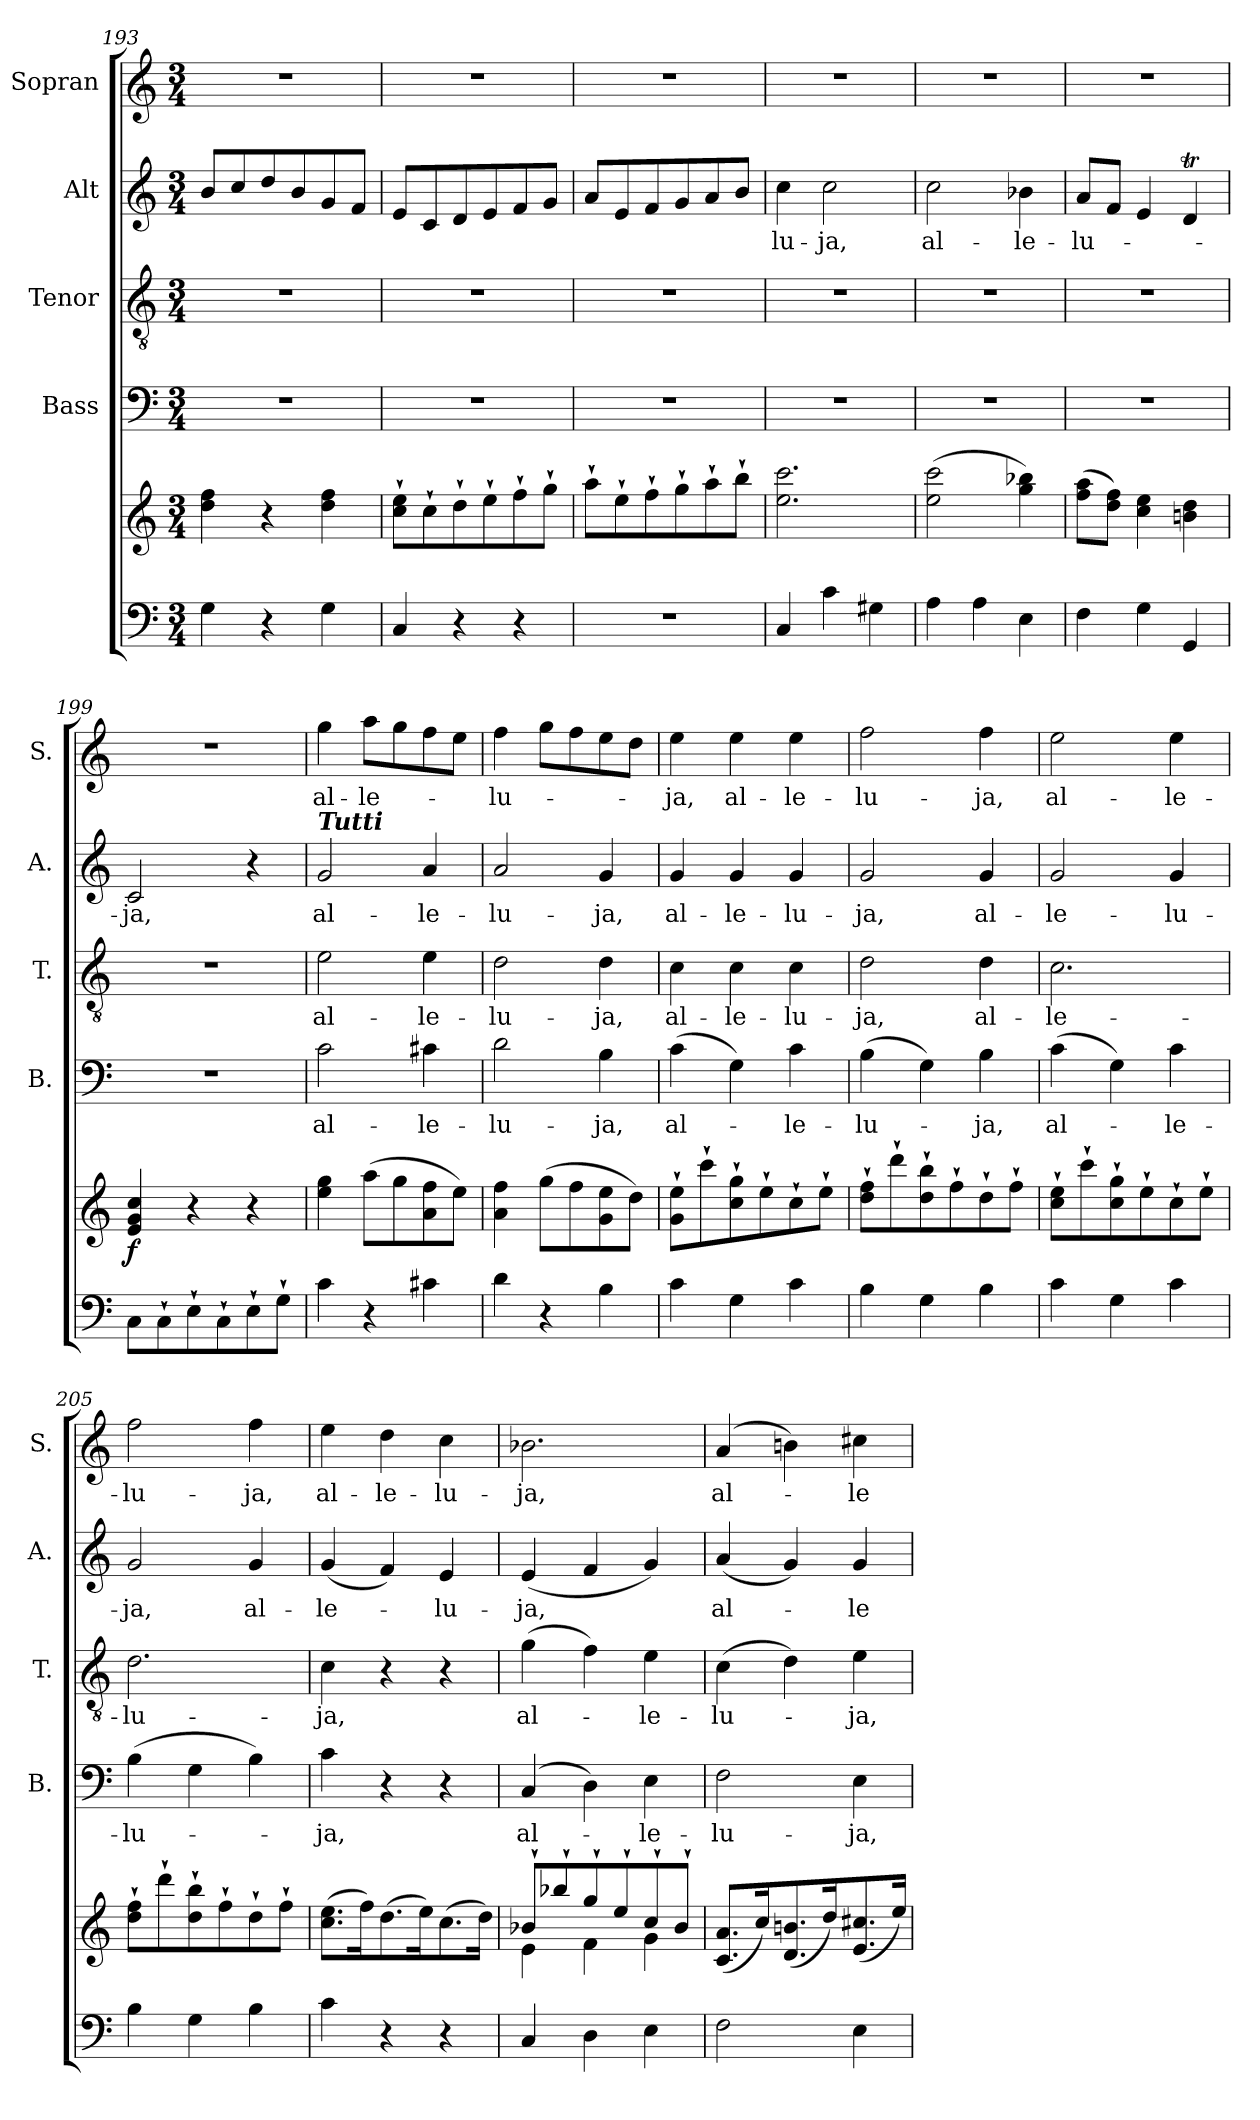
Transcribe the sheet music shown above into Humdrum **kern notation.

**kern	**kern	**dynam	**kern	**text	**kern	**text	**kern	**text	**kern	**text
*part5	*part5	*part5	*part4	*part4	*part3	*part3	*part2	*part2	*part1	*part1
*staff6	*staff5	*staff5/6	*staff4	*staff4	*staff3	*staff3	*staff2	*staff2	*staff1	*staff1
*	*	*	*I"Bass	*	*I"Tenor	*	*I"Alt	*	*I"Sopran	*
*	*	*	*I'B.	*	*I'T.	*	*I'A.	*	*I'S.	*
*clefF4	*clefG2	*	*clefF4	*	*clefGv2	*	*clefG2	*	*clefG2	*
*k[]	*k[]	*	*k[]	*	*k[]	*	*k[]	*	*k[]	*
*C:	*C:	*	*C:	*	*C:	*	*C:	*	*C:	*
*M3/4	*M3/4	*	*M3/4	*	*M3/4	*	*M3/4	*	*M3/4	*
=193	=193	=193	=193	=193	=193	=193	=193	=193	=193	=193
4G\	4dd\ 4ff\	.	2.r	.	2.r	.	8b/L	.	2.r	.
.	.	.	.	.	.	.	8cc/	.	.	.
4r	4r	.	.	.	.	.	8dd/	.	.	.
.	.	.	.	.	.	.	8b/	.	.	.
4G\	4dd\ 4ff\	.	.	.	.	.	8g/	.	.	.
.	.	.	.	.	.	.	8f/J	.	.	.
=194	=194	=194	=194	=194	=194	=194	=194	=194	=194	=194
4C/	8cc\`> 8ee\`>L	.	2.r	.	2.r	.	8e/L	.	2.r	.
.	8cc`>\	.	.	.	.	.	8c/	.	.	.
4r	8dd`>\	.	.	.	.	.	8d/	.	.	.
.	8ee`>\	.	.	.	.	.	8e/	.	.	.
4r	8ff`>\	.	.	.	.	.	8f/	.	.	.
.	8gg`>\J	.	.	.	.	.	8g/J	.	.	.
=195	=195	=195	=195	=195	=195	=195	=195	=195	=195	=195
2.r	8aa`>\L	.	2.r	.	2.r	.	8a/L	.	2.r	.
.	8ee`>\	.	.	.	.	.	8e/	.	.	.
.	8ff`>\	.	.	.	.	.	8f/	.	.	.
.	8gg`>\	.	.	.	.	.	8g/	.	.	.
.	8aa`>\	.	.	.	.	.	8a/	.	.	.
.	8bb`>\J	.	.	.	.	.	8b/J	.	.	.
!!LO:LB:g=z
=196	=196	=196	=196	=196	=196	=196	=196	=196	=196	=196
!	!	!	!	!	!	!	!	!LO:LY:b	!	!
4C/	2.ee\ 2.ccc\	.	2.r	.	2.r	.	4cc\	-lu-	2.r	.
!	!	!	!	!	!	!	!	!LO:LY:b	!	!
4c\	.	.	.	.	.	.	2cc\	-ja,	.	.
4G#X\	.	.	.	.	.	.	.	.	.	.
=197	=197	=197	=197	=197	=197	=197	=197	=197	=197	=197
!	!	!	!	!	!	!	!	!LO:LY:b	!	!
4A\	(>2ee\ 2ccc\	.	2.r	.	2.r	.	2cc\	al-	2.r	.
4A\	.	.	.	.	.	.	.	.	.	.
!	!	!	!	!	!	!	!	!LO:LY:b	!	!
4E\	4gg\ 4bb-X\)	.	.	.	.	.	4b-X\	-le-	.	.
=198	=198	=198	=198	=198	=198	=198	=198	=198	=198	=198
!	!	!	!	!	!	!	!	!LO:LY:b	!	!
4F\	(>8ff\ 8aa\L	.	2.r	.	2.r	.	8a/L	-lu-	2.r	.
.	8dd\ 8ff\J)	.	.	.	.	.	8f/J	.	.	.
4G\	4cc\ 4ee\	.	.	.	.	.	4e/	.	.	.
4GG/	4bn\ 4dd\	.	.	.	.	.	4dT/	.	.	.
=199	=199	=199	=199	=199	=199	=199	=199	=199	=199	=199
!	!	!LO:DY:b	!	!	!	!	!	!LO:LY:b	!	!
8C\L	4e/ 4g/ 4cc/	f	2.r	.	2.r	.	2c/	-ja,	2.r	.
8C`>\	.	.	.	.	.	.	.	.	.	.
8E`>\	4r	.	.	.	.	.	.	.	.	.
8C`>\	.	.	.	.	.	.	.	.	.	.
8E`>\	4r	.	.	.	.	.	4r	.	.	.
8G`>\J	.	.	.	.	.	.	.	.	.	.
=200	=200	=200	=200	=200	=200	=200	=200	=200	=200	=200
!	!	!	!	!	!	!	!LO:TX:a:Bi:t=Tutti	!	!	!
!	!	!	!	!LO:LY:b	!	!LO:LY:b	!	!LO:LY:b	!	!LO:LY:b
4c\	4ee\ 4gg\	.	2c\	al-	2e\	al-	2g/	al-	4gg\	al-
!	!	!	!	!	!	!	!	!	!	!LO:LY:b
4r	(>8aa\L	.	.	.	.	.	.	.	8aa\L	-le-
.	8gg\	.	.	.	.	.	.	.	8gg\	.
!	!	!	!	!LO:LY:b	!	!LO:LY:b	!	!LO:LY:b	!	!
4c#X\	8a\ 8ff\	.	4c#X\	-le-	4e\	-le-	4a/	-le-	8ff\	.
.	8ee\J)	.	.	.	.	.	.	.	8ee\J	.
=201	=201	=201	=201	=201	=201	=201	=201	=201	=201	=201
!	!	!	!	!LO:LY:b	!	!LO:LY:b	!	!LO:LY:b	!	!LO:LY:b
4d\	4a\ 4ff\	.	2d\	-lu-	2d\	-lu-	2a/	-lu-	4ff\	-lu-
4r	(>8gg\L	.	.	.	.	.	.	.	8gg\L	.
.	8ff\	.	.	.	.	.	.	.	8ff\	.
!	!	!	!	!LO:LY:b	!	!LO:LY:b	!	!LO:LY:b	!	!
4B\	8g\ 8ee\	.	4B\	-ja,	4d\	-ja,	4g/	-ja,	8ee\	.
.	8dd\J)	.	.	.	.	.	.	.	8dd\J	.
=202	=202	=202	=202	=202	=202	=202	=202	=202	=202	=202
!	!	!	!	!LO:LY:b	!	!LO:LY:b	!	!LO:LY:b	!	!LO:LY:b
4c\	8g\`> 8ee\`>L	.	(>4c\	al-	4c\	al-	4g/	al-	4ee\	-ja,
.	8ccc`>\	.	.	.	.	.	.	.	.	.
!	!	!	!	!	!	!LO:LY:b	!	!LO:LY:b	!	!LO:LY:b
4G\	8cc\`> 8gg\`>	.	4G\)	.	4c\	-le-	4g/	-le-	4ee\	al-
.	8ee`>\	.	.	.	.	.	.	.	.	.
!	!	!	!	!LO:LY:b	!	!LO:LY:b	!	!LO:LY:b	!	!LO:LY:b
4c\	8cc`>\	.	4c\	-le-	4c\	-lu-	4g/	-lu-	4ee\	-le-
.	8ee`>\J	.	.	.	.	.	.	.	.	.
!!LO:PB:g=z
=203	=203	=203	=203	=203	=203	=203	=203	=203	=203	=203
!	!	!	!	!LO:LY:b	!	!LO:LY:b	!	!LO:LY:b	!	!LO:LY:b
4B\	8dd\`> 8ff\`>L	.	(>4B\	-lu-	2d\	-ja,	2g/	-ja,	2ff\	-lu-
.	8ddd`>\	.	.	.	.	.	.	.	.	.
4G\	8dd\`> 8bb\`>	.	4G\)	.	.	.	.	.	.	.
.	8ff`>\	.	.	.	.	.	.	.	.	.
!	!	!	!	!LO:LY:b	!	!LO:LY:b	!	!LO:LY:b	!	!LO:LY:b
4B\	8dd`>\	.	4B\	-ja,	4d\	al-	4g/	al-	4ff\	-ja,
.	8ff`>\J	.	.	.	.	.	.	.	.	.
=204	=204	=204	=204	=204	=204	=204	=204	=204	=204	=204
!	!	!	!	!LO:LY:b	!	!LO:LY:b	!	!LO:LY:b	!	!LO:LY:b
4c\	8cc\`> 8ee\`>L	.	(>4c\	al-	2.c\	-le-	2g/	-le-	2ee\	al-
.	8ccc`>\	.	.	.	.	.	.	.	.	.
4G\	8cc\`> 8gg\`>	.	4G\)	.	.	.	.	.	.	.
.	8ee`>\	.	.	.	.	.	.	.	.	.
!	!	!	!	!LO:LY:b	!	!	!	!LO:LY:b	!	!LO:LY:b
4c\	8cc`>\	.	4c\	-le-	.	.	4g/	-lu-	4ee\	-le-
.	8ee`>\J	.	.	.	.	.	.	.	.	.
=205	=205	=205	=205	=205	=205	=205	=205	=205	=205	=205
!	!	!	!	!LO:LY:b	!	!LO:LY:b	!	!LO:LY:b	!	!LO:LY:b
4B\	8dd\`> 8ff\`>L	.	(>4B\	-lu-	2.d\	-lu-	2g/	-ja,	2ff\	-lu-
.	8ddd`>\	.	.	.	.	.	.	.	.	.
4G\	8dd\`> 8bb\`>	.	4G\	.	.	.	.	.	.	.
.	8ff`>\	.	.	.	.	.	.	.	.	.
!	!	!	!	!	!	!	!	!LO:LY:b	!	!LO:LY:b
4B\	8dd`>\	.	4B\)	.	.	.	4g/	al-	4ff\	-ja,
.	8ff`>\J	.	.	.	.	.	.	.	.	.
=206	=206	=206	=206	=206	=206	=206	=206	=206	=206	=206
!	!	!	!	!LO:LY:b	!	!LO:LY:b	!	!LO:LY:b	!	!LO:LY:b
4c\	(>8.cc\ 8.ee\L	.	4c\	-ja,	4c\	-ja,	(<4g/	-le-	4ee\	al-
.	16ff\k)	.	.	.	.	.	.	.	.	.
!	!	!	!	!	!	!	!	!	!	!LO:LY:b
4r	(>8.dd\	.	4r	.	4r	.	4f/)	.	4dd\	-le-
.	16ee\k)	.	.	.	.	.	.	.	.	.
!	!	!	!	!	!	!	!	!LO:LY:b	!	!LO:LY:b
4r	(>8.cc\	.	4r	.	4r	.	4e/	-lu-	4cc\	-lu-
.	16dd\Jk)	.	.	.	.	.	.	.	.	.
=207	=207	=207	=207	=207	=207	=207	=207	=207	=207	=207
*	*^	*	*	*	*	*	*	*	*	*
!	!	!	!	!	!LO:LY:b	!	!LO:LY:b	!	!LO:LY:b	!	!LO:LY:b
4C/	8b-X`>/L	4e\	.	(4C/	al-	(>4g\	al-	(<4e/	-ja,	2.b-X\	-ja,
.	8bb-X`>/	.	.	.	.	.	.	.	.	.	.
4D\	8gg`>/	4f\	.	4D\)	.	4f\)	.	4f/	.	.	.
.	8ee`>/	.	.	.	.	.	.	.	.	.	.
!	!	!	!	!	!LO:LY:b	!	!LO:LY:b	!	!	!	!
4E\	8cc`>/	4g\	.	4E\	-le-	4e\	-le-	4g/)	.	.	.
.	8b-`>/J	.	.	.	.	.	.	.	.	.	.
*	*v	*v	*	*	*	*	*	*	*	*	*
!!LO:LB:g=z
=208	=208	=208	=208	=208	=208	=208	=208	=208	=208	=208
!	!	!	!	!LO:LY:b	!	!LO:LY:b	!	!LO:LY:b	!	!LO:LY:b
2F\	(<8.c/ 8.a/L	.	2F\	-lu-	(>4c\	-lu-	(<4a/	al-	(4a/	al-
.	16cc/k)	.	.	.	.	.	.	.	.	.
.	(<8.d/ 8.bn/	.	.	.	4d\)	.	4g/)	.	4bn\)	.
.	16dd/k)	.	.	.	.	.	.	.	.	.
!	!	!	!	!LO:LY:b	!	!LO:LY:b	!	!LO:LY:b	!	!LO:LY:b
4E\	(<8.e/ 8.cc#X/	.	4E\	-ja,	4e\	-ja,	4g/	-le-	4cc#X\	-le-
.	16ee/Jk)	.	.	.	.	.	.	.	.	.
=	=	=	=	=	=	=	=	=	=	=
*-	*-	*-	*-	*-	*-	*-	*-	*-	*-	*-
